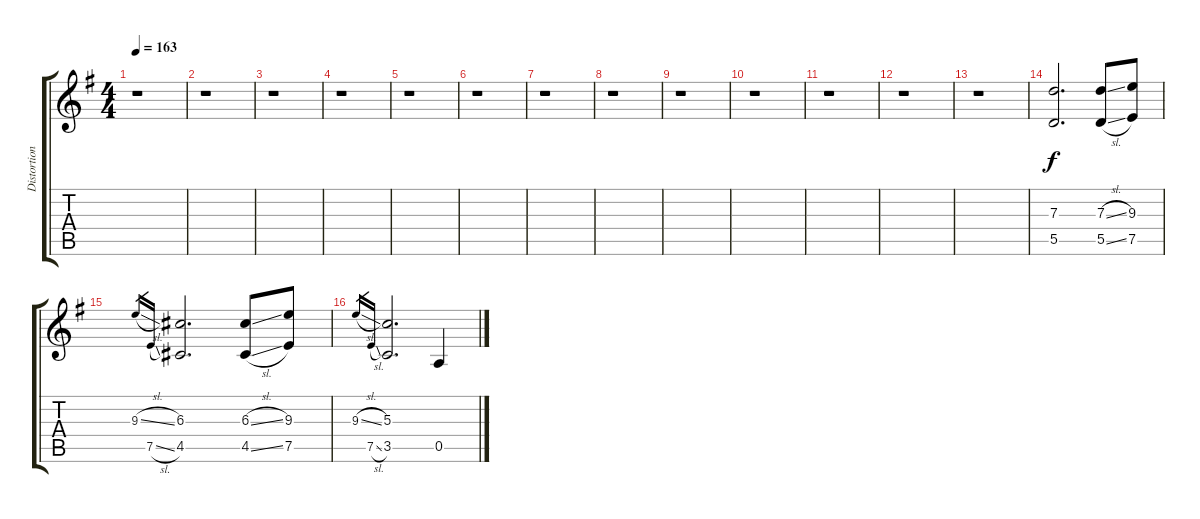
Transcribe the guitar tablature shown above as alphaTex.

\track ("Distortion 7" "Distortion") {instrument distortionguitar}
\staff {score tabs}
\tuning (E4 B3 G3 D3 A2 E2) {hide}
\ts (4 4)
\tempo 163
\clef g2
\ks g
r.1{dy f} |
r.1 |
r.1 |
r.1 |
r.1 |
r.1 |
r.1 |
r.1 |
r.1 |
r.1 |
r.1 |
r.1 |
r.1 |
(7.3 5.5).2{d} (7.3{sl} 5.5{sl}).8 (9.3 7.5).8 |
9.3{sl}.16{gr} 7.5{sl}.16{gr} (6.3 4.5).2{d} (6.3{sl} 4.5{sl}).8 (9.3 7.5).8 |
9.3{sl}.16{gr} 7.5{sl}.16{gr} (5.3 3.5).2{d} 0.5.4
